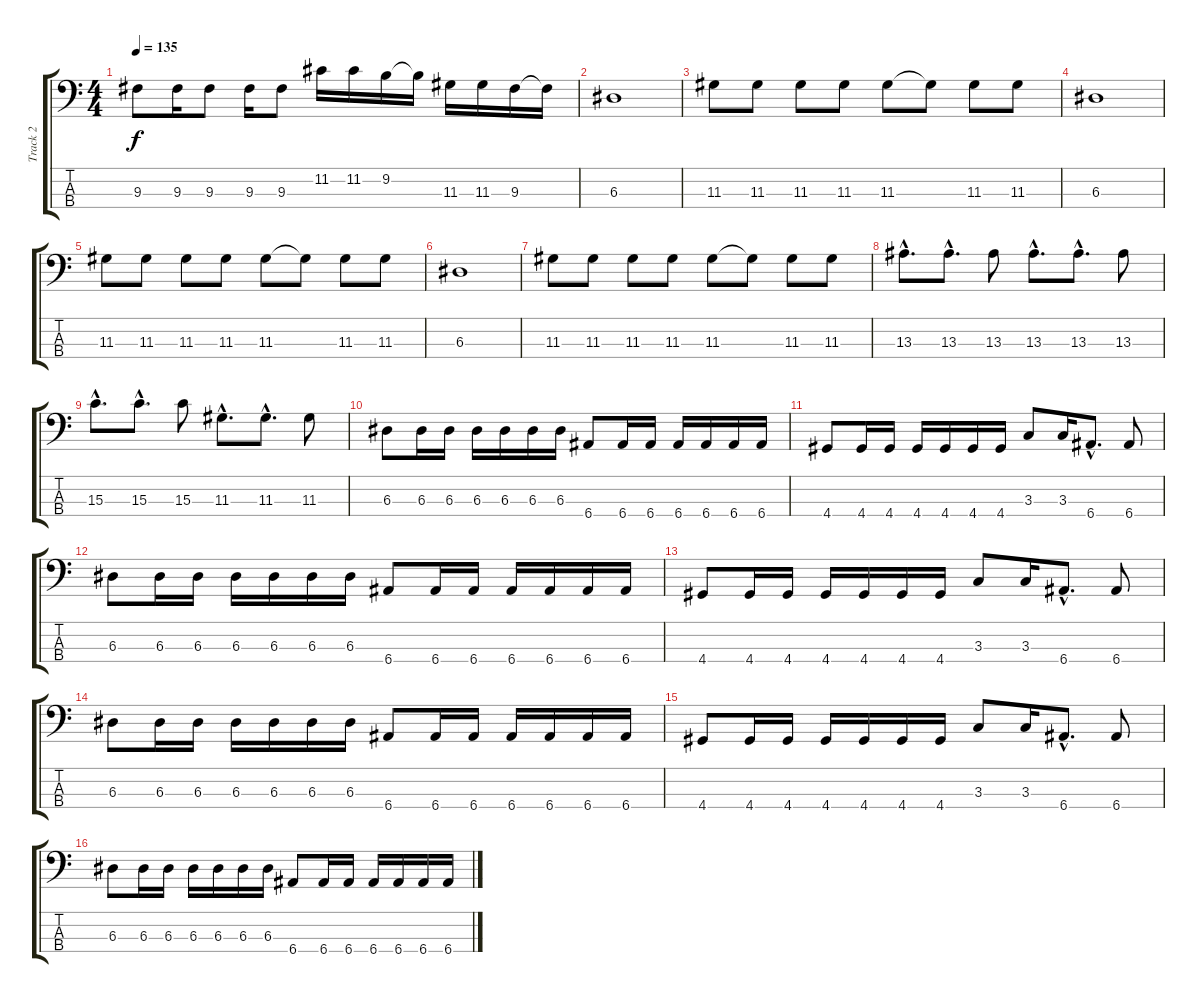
\track ("Track 2" "Track 2") {instrument electricbasspick}
\staff {score tabs}
\tuning (G2 D2 A1 E1) {hide}
\ts (4 4)
\tempo 135
\clef f4
\ks c
9.3.8{dy f} 9.3.16 9.3.8 9.3.16 9.3.8 11.2.16 11.2.16 9.2.16 9.2{t}.16 11.3.16 11.3.16 9.3.16 9.3{t}.16 |
6.3.1 |
11.3.8 11.3.8 11.3.8 11.3.8 11.3.8 11.3{t}.8 11.3.8 11.3.8 |
6.3.1 |
11.3.8 11.3.8 11.3.8 11.3.8 11.3.8 11.3{t}.8 11.3.8 11.3.8 |
6.3.1 |
11.3.8 11.3.8 11.3.8 11.3.8 11.3.8 11.3{t}.8 11.3.8 11.3.8 |
13.3{hac}.8{d} 13.3{hac}.8{d} 13.3.8 13.3{hac}.8{d} 13.3{hac}.8{d} 13.3.8 |
15.3{hac}.8{d} 15.3{hac}.8{d} 15.3.8 11.3{hac}.8{d} 11.3{hac}.8{d} 11.3.8 |
6.3.8 6.3.16 6.3.16 6.3.16 6.3.16 6.3.16 6.3.16 6.4.8 6.4.16 6.4.16 6.4.16 6.4.16 6.4.16 6.4.16 |
4.4.8 4.4.16 4.4.16 4.4.16 4.4.16 4.4.16 4.4.16 3.3.8 3.3.16 6.4{hac}.8{d} 6.4.8 |
6.3.8 6.3.16 6.3.16 6.3.16 6.3.16 6.3.16 6.3.16 6.4.8 6.4.16 6.4.16 6.4.16 6.4.16 6.4.16 6.4.16 |
4.4.8 4.4.16 4.4.16 4.4.16 4.4.16 4.4.16 4.4.16 3.3.8 3.3.16 6.4{hac}.8{d} 6.4.8 |
6.3.8 6.3.16 6.3.16 6.3.16 6.3.16 6.3.16 6.3.16 6.4.8 6.4.16 6.4.16 6.4.16 6.4.16 6.4.16 6.4.16 |
4.4.8 4.4.16 4.4.16 4.4.16 4.4.16 4.4.16 4.4.16 3.3.8 3.3.16 6.4{hac}.8{d} 6.4.8 |
6.3.8 6.3.16 6.3.16 6.3.16 6.3.16 6.3.16 6.3.16 6.4.8 6.4.16 6.4.16 6.4.16 6.4.16 6.4.16 6.4.16
